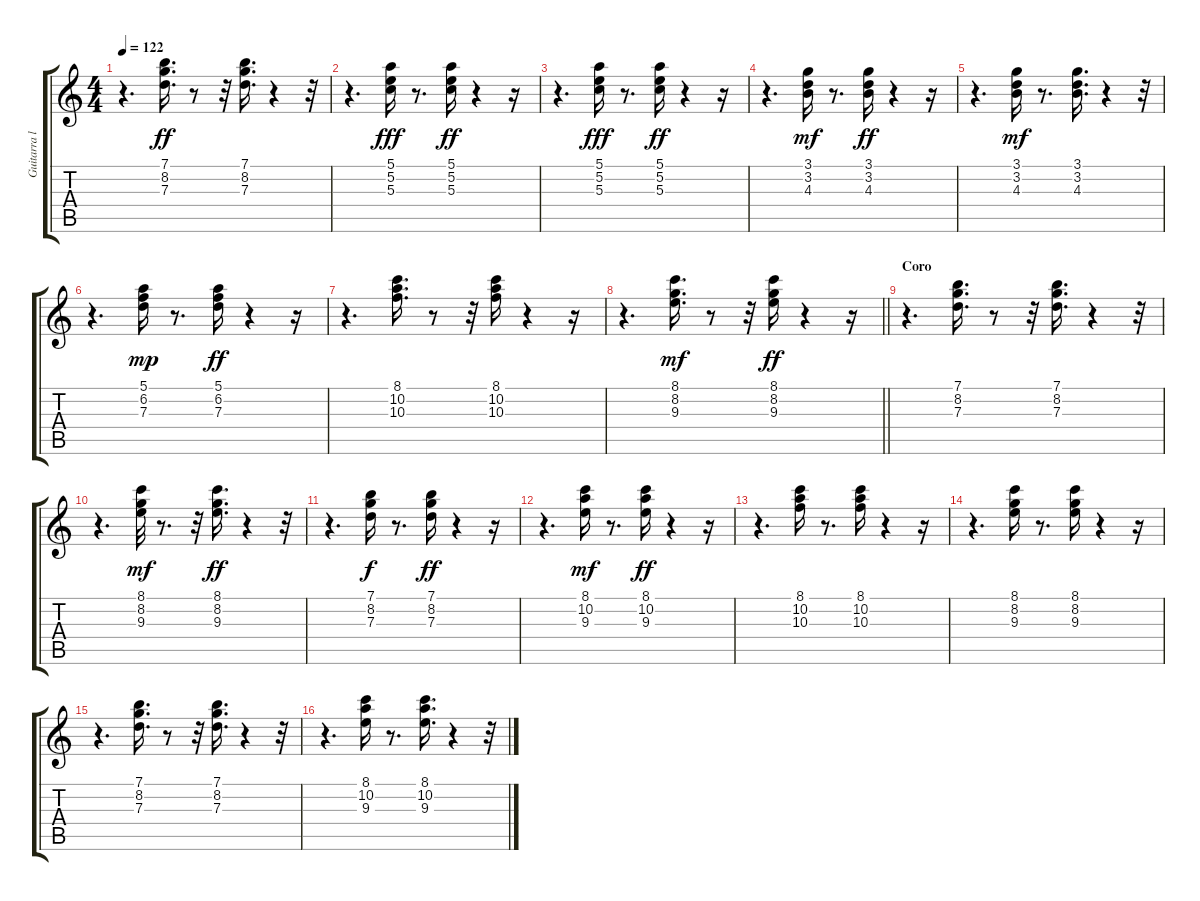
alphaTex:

\track ("Guitarra l" "Guitarra l") {instrument electricguitarclean}
\staff {score tabs}
\tuning (E4 B3 G3 D3 A2 E2) {hide}
\ts (4 4)
\tempo 122
\clef g2
\ks c
r.4{d dy ff} (7.1 8.2 7.3).16{d} r.8 r.32 (7.1 8.2 7.3).16{d} r.4 r.32 |
r.4{d} (5.1 5.2 5.3).16{dy fff} r.8{d} (5.1 5.2 5.3).16{dy ff} r.4 r.16 |
r.4{d} (5.1 5.2 5.3).16{dy fff} r.8{d} (5.1 5.2 5.3).16{dy ff} r.4 r.16 |
r.4{d} (3.1 3.2 4.3).16{dy mf} r.8{d} (3.1 3.2 4.3).16{dy ff} r.4 r.16 |
r.4{d} (3.1 3.2 4.3).16{dy mf} r.8{d} (3.1 3.2 4.3).16{d} r.4 r.32 |
r.4{d} (5.1 6.2 7.3).16{dy mp} r.8{d} (5.1 6.2 7.3).16{dy ff} r.4 r.16 |
r.4{d} (8.1 10.2 10.3).16{d} r.8 r.32 (8.1 10.2 10.3).16 r.4 r.16 |
\barLineRight lightlight
r.4{d} (8.1 8.2 9.3).16{d dy mf} r.8 r.32 (8.1 8.2 9.3).16{dy ff} r.4 r.16 |
\section ("" "Coro")
r.4{d} (7.1 8.2 7.3).16{d} r.8 r.32 (7.1 8.2 7.3).16{d} r.4 r.32 |
r.4{d} (8.1 8.2 9.3).32{dy mf} r.8{d} r.32 (8.1 8.2 9.3).16{d dy ff} r.4 r.32 |
r.4{d} (7.1 8.2 7.3).16{dy f} r.8{d} (7.1 8.2 7.3).16{dy ff} r.4 r.16 |
r.4{d} (8.1 10.2 9.3).16{dy mf} r.8{d} (8.1 10.2 9.3).16{dy ff} r.4 r.16 |
r.4{d} (8.1 10.2 10.3).16 r.8{d} (8.1 10.2 10.3).16 r.4 r.16 |
r.4{d} (8.1 8.2 9.3).16 r.8{d} (8.1 8.2 9.3).16 r.4 r.16 |
r.4{d} (7.1 8.2 7.3).16{d} r.8 r.32 (7.1 8.2 7.3).16{d} r.4 r.32 |
r.4{d} (8.1 10.2 9.3).16 r.8{d} (8.1 10.2 9.3).16{d} r.4 r.32
